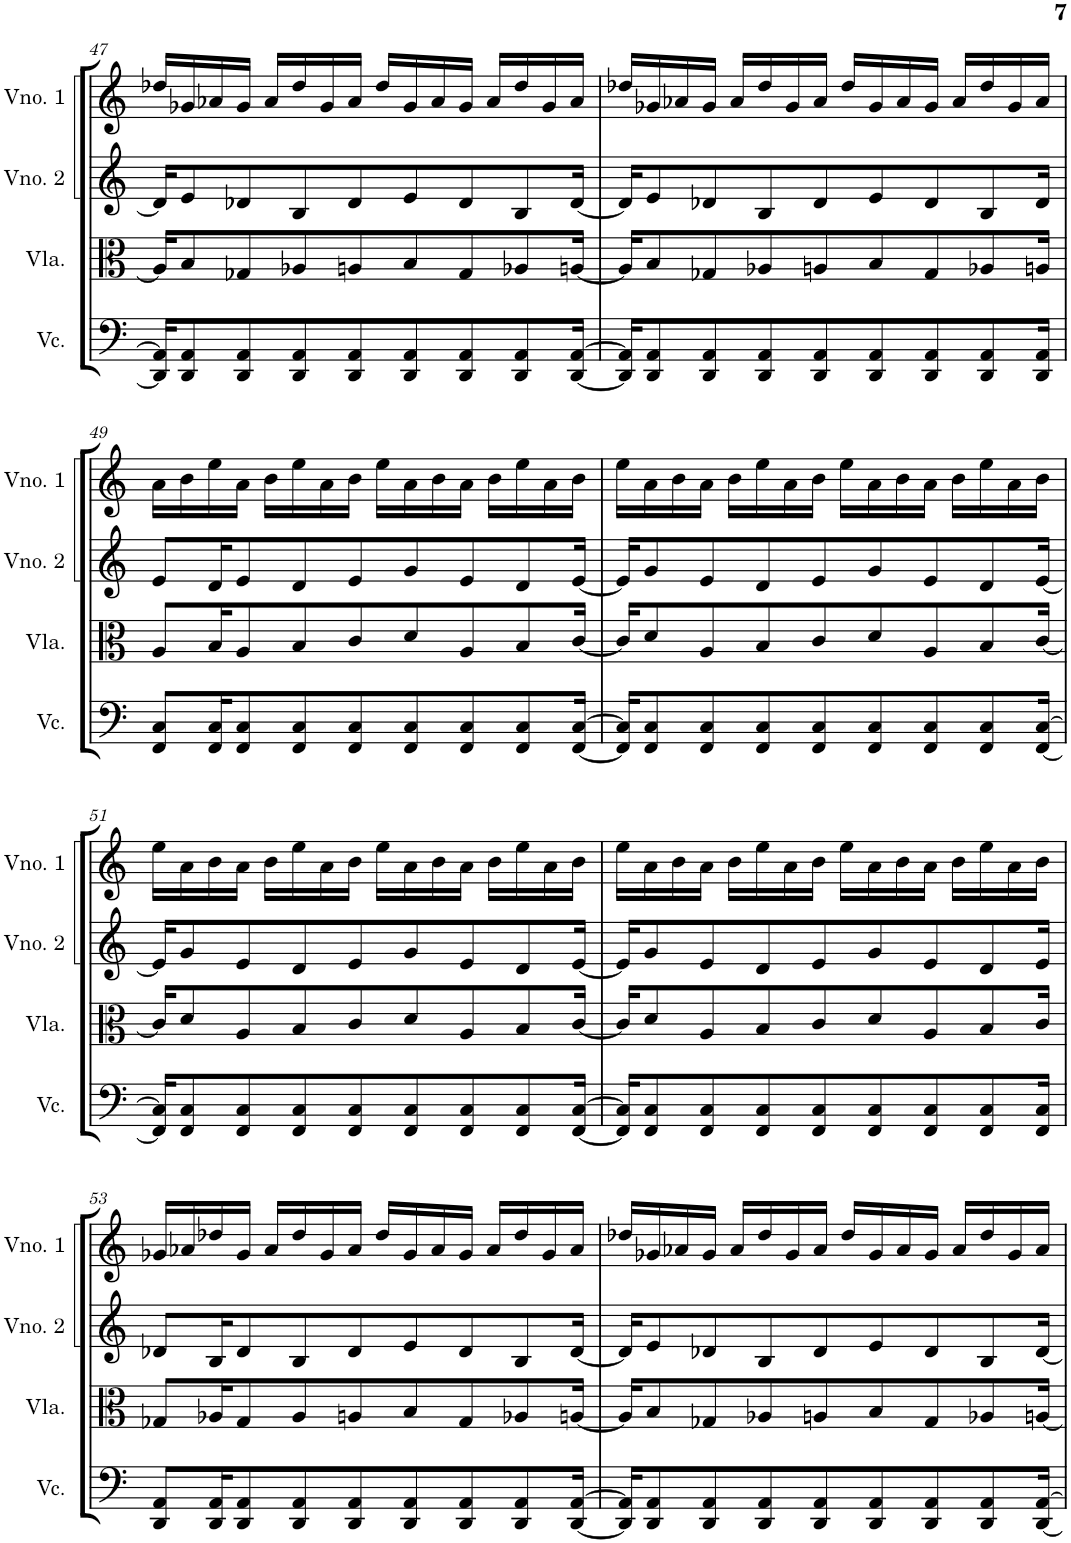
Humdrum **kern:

**kern	**kern	**kern	**kern
*part4	*part3	*part2	*part1
*staff4	*staff3	*staff2	*staff1
*I"Violoncelo	*I"Viola	*I"Violino 2	*I"Violino 1
*I'Vc.	*I'Vla.	*I'Vno. 2	*I'Vno. 1
!!LO:PB:g=z
*clefF4	*clefC3	*clefG2	*clefG2
*k[]	*k[]	*k[]	*k[]
*M4/4	*M4/4	*M4/4	*M4/4
=47	=47	=47	=47
16DD/] 16AA/]KL	16A/KL]	16d-/KL]	16dd-X/LL
8DD/ 8AA/	8B/	8e/	16g-X/
.	.	.	16a-X/
8DD/ 8AA/	8G-X/	8d-X/	16g-/JJ
.	.	.	16a-/LL
8DD/ 8AA/	8A-X/	8B/	16dd-/
.	.	.	16g-/
8DD/ 8AA/	8An/	8d-/	16a-/JJ
.	.	.	16dd-/LL
8DD/ 8AA/	8B/	8e/	16g-/
.	.	.	16a-/
8DD/ 8AA/	8G-/	8d-/	16g-/JJ
.	.	.	16a-/LL
8DD/ 8AA/	8A-X/	8B/	16dd-/
.	.	.	16g-/
[16DD/ [16AA/Jk	[16An/Jk	[16d-/Jk	16a-/JJ
=48	=48	=48	=48
16DD/] 16AA/]KL	16A/KL]	16d-/KL]	16dd-X/LL
8DD/ 8AA/	8B/	8e/	16g-X/
.	.	.	16a-X/
8DD/ 8AA/	8G-X/	8d-X/	16g-/JJ
.	.	.	16a-/LL
8DD/ 8AA/	8A-X/	8B/	16dd-/
.	.	.	16g-/
8DD/ 8AA/	8An/	8d-/	16a-/JJ
.	.	.	16dd-/LL
8DD/ 8AA/	8B/	8e/	16g-/
.	.	.	16a-/
8DD/ 8AA/	8G-/	8d-/	16g-/JJ
.	.	.	16a-/LL
8DD/ 8AA/	8A-X/	8B/	16dd-/
.	.	.	16g-/
16DD/ 16AA/Jk	16An/Jk	16d-/Jk	16a-/JJ
!!LO:LB:g=z
=49	=49	=49	=49
8FF/ 8C/L	8A/L	8e/L	16a\LL
.	.	.	16b\
16FF/ 16C/K	16B/K	16d/K	16ee\
8FF/ 8C/	8A/	8e/	16a\JJ
.	.	.	16b\LL
8FF/ 8C/	8B/	8d/	16ee\
.	.	.	16a\
8FF/ 8C/	8c/	8e/	16b\JJ
.	.	.	16ee\LL
8FF/ 8C/	8d/	8g/	16a\
.	.	.	16b\
8FF/ 8C/	8A/	8e/	16a\JJ
.	.	.	16b\LL
8FF/ 8C/	8B/	8d/	16ee\
.	.	.	16a\
[16FF/ [16C/Jk	[16c/Jk	[16e/Jk	16b\JJ
=50	=50	=50	=50
16FF/] 16C/]KL	16c/KL]	16e/KL]	16ee\LL
8FF/ 8C/	8d/	8g/	16a\
.	.	.	16b\
8FF/ 8C/	8A/	8e/	16a\JJ
.	.	.	16b\LL
8FF/ 8C/	8B/	8d/	16ee\
.	.	.	16a\
8FF/ 8C/	8c/	8e/	16b\JJ
.	.	.	16ee\LL
8FF/ 8C/	8d/	8g/	16a\
.	.	.	16b\
8FF/ 8C/	8A/	8e/	16a\JJ
.	.	.	16b\LL
8FF/ 8C/	8B/	8d/	16ee\
.	.	.	16a\
[16FF/ [16C/Jk	[16c/Jk	[16e/Jk	16b\JJ
!!LO:LB:g=z
=51	=51	=51	=51
16FF/] 16C/]KL	16c/KL]	16e/KL]	16ee\LL
8FF/ 8C/	8d/	8g/	16a\
.	.	.	16b\
8FF/ 8C/	8A/	8e/	16a\JJ
.	.	.	16b\LL
8FF/ 8C/	8B/	8d/	16ee\
.	.	.	16a\
8FF/ 8C/	8c/	8e/	16b\JJ
.	.	.	16ee\LL
8FF/ 8C/	8d/	8g/	16a\
.	.	.	16b\
8FF/ 8C/	8A/	8e/	16a\JJ
.	.	.	16b\LL
8FF/ 8C/	8B/	8d/	16ee\
.	.	.	16a\
[16FF/ [16C/Jk	[16c/Jk	[16e/Jk	16b\JJ
=52	=52	=52	=52
16FF/] 16C/]KL	16c/KL]	16e/KL]	16ee\LL
8FF/ 8C/	8d/	8g/	16a\
.	.	.	16b\
8FF/ 8C/	8A/	8e/	16a\JJ
.	.	.	16b\LL
8FF/ 8C/	8B/	8d/	16ee\
.	.	.	16a\
8FF/ 8C/	8c/	8e/	16b\JJ
.	.	.	16ee\LL
8FF/ 8C/	8d/	8g/	16a\
.	.	.	16b\
8FF/ 8C/	8A/	8e/	16a\JJ
.	.	.	16b\LL
8FF/ 8C/	8B/	8d/	16ee\
.	.	.	16a\
16FF/ 16C/Jk	16c/Jk	16e/Jk	16b\JJ
!!LO:LB:g=z
=53	=53	=53	=53
8DD/ 8AA/L	8G-X/L	8d-X/L	16g-X/LL
.	.	.	16a-X/
16DD/ 16AA/K	16A-X/K	16B/K	16dd-X/
8DD/ 8AA/	8G-/	8d-/	16g-/JJ
.	.	.	16a-/LL
8DD/ 8AA/	8A-/	8B/	16dd-/
.	.	.	16g-/
8DD/ 8AA/	8An/	8d-/	16a-/JJ
.	.	.	16dd-/LL
8DD/ 8AA/	8B/	8e/	16g-/
.	.	.	16a-/
8DD/ 8AA/	8G-/	8d-/	16g-/JJ
.	.	.	16a-/LL
8DD/ 8AA/	8A-X/	8B/	16dd-/
.	.	.	16g-/
[16DD/ [16AA/Jk	[16An/Jk	[16d-/Jk	16a-/JJ
=54	=54	=54	=54
16DD/] 16AA/]KL	16A/KL]	16d-/KL]	16dd-X/LL
8DD/ 8AA/	8B/	8e/	16g-X/
.	.	.	16a-X/
8DD/ 8AA/	8G-X/	8d-X/	16g-/JJ
.	.	.	16a-/LL
8DD/ 8AA/	8A-X/	8B/	16dd-/
.	.	.	16g-/
8DD/ 8AA/	8An/	8d-/	16a-/JJ
.	.	.	16dd-/LL
8DD/ 8AA/	8B/	8e/	16g-/
.	.	.	16a-/
8DD/ 8AA/	8G-/	8d-/	16g-/JJ
.	.	.	16a-/LL
8DD/ 8AA/	8A-X/	8B/	16dd-/
.	.	.	16g-/
[16DD/ [16AA/Jk	[16An/Jk	[16d-/Jk	16a-/JJ
=	=	=	=
*-	*-	*-	*-
